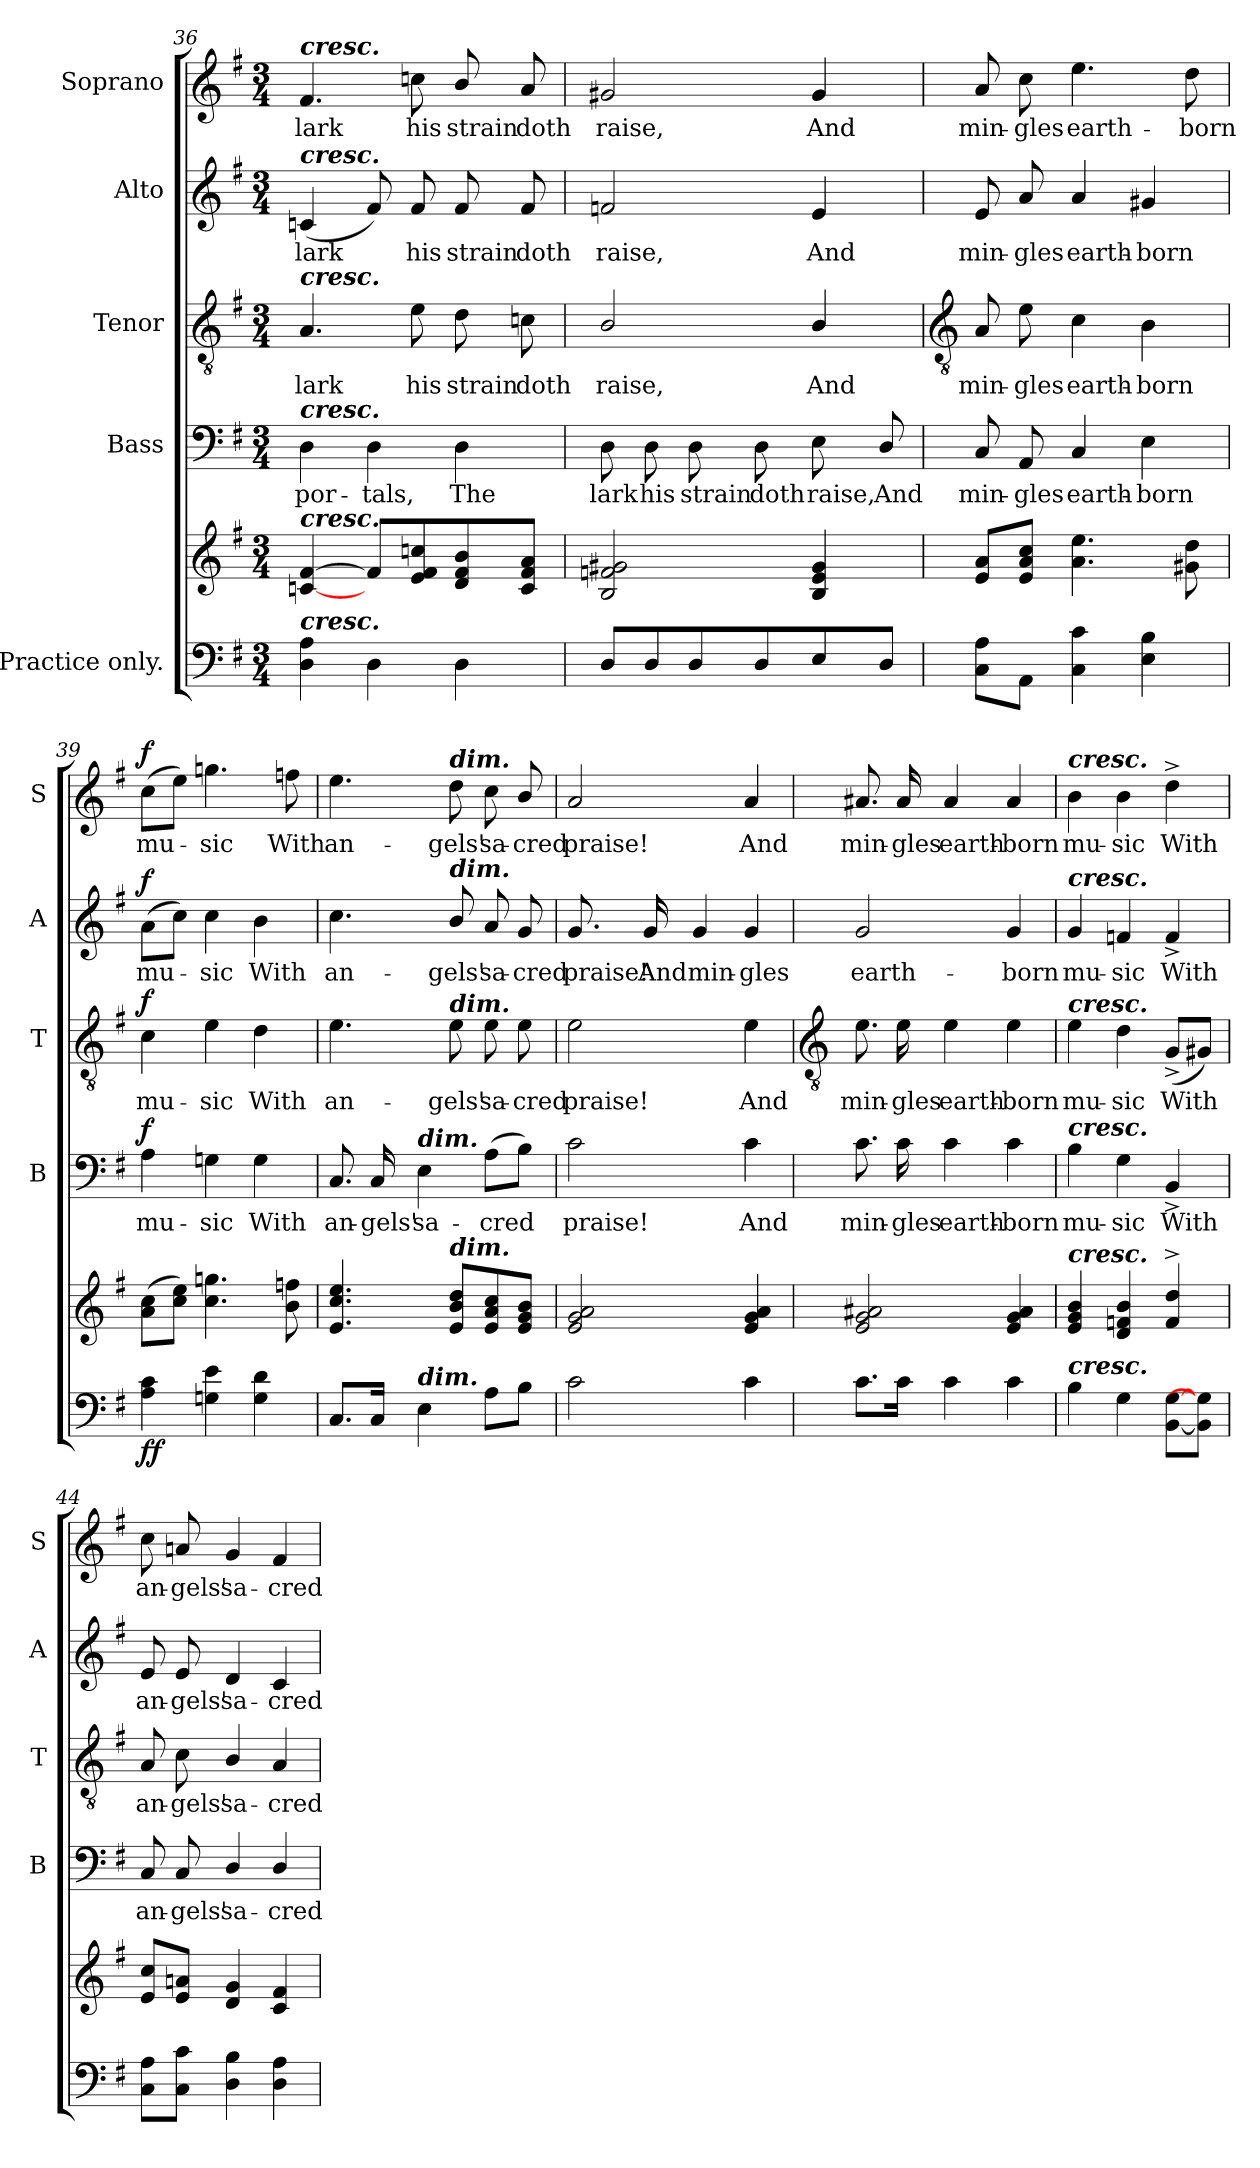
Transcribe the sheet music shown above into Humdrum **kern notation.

**kern	**kern	**dynam	**kern	**text	**dynam	**kern	**text	**dynam	**kern	**text	**dynam	**kern	**text	**dynam
*part5	*part5	*part5	*part4	*part4	*part4	*part3	*part3	*part3	*part2	*part2	*part2	*part1	*part1	*part1
*staff6	*staff5	*staff5/6	*staff4	*staff4	*staff4	*staff3	*staff3	*staff3	*staff2	*staff2	*staff2	*staff1	*staff1	*staff1
*I"Practice only.	*	*	*I"Bass	*	*	*I"Tenor	*	*	*I"Alto	*	*	*I"Soprano	*	*
*	*	*	*I'B	*	*	*I'T	*	*	*I'A	*	*	*I'S	*	*
*clefF4	*clefG2	*	*clefF4	*	*	*clefGv2	*	*	*clefG2	*	*	*clefG2	*	*
*k[f#]	*k[f#]	*	*k[f#]	*	*	*k[f#]	*	*	*k[f#]	*	*	*k[f#]	*	*
*G:	*G:	*	*G:	*	*	*G:	*	*	*G:	*	*	*G:	*	*
*M3/4	*M3/4	*	*M3/4	*	*	*M3/4	*	*	*M3/4	*	*	*M3/4	*	*
=36	=36	=36	=36	=36	=36	=36	=36	=36	=36	=36	=36	=36	=36	=36
!	!	!	!	!	!	!	!	!	!	!	!	!LO:TX:a:Bi:t=cresc.	!	!
!	!	!	!	!	!	!	!	!	!LO:TX:a:Bi:t=cresc.	!	!	!	!	!
!	!	!	!	!	!	!LO:TX:a:Bi:t=cresc.	!	!	!	!	!	!	!	!
!	!	!	!LO:TX:a:Bi:t=cresc.	!	!	!	!	!	!	!	!	!	!	!
!	!LO:TX:a:Bi:t=cresc.	!	!	!	!	!	!	!	!	!	!	!	!	!
!LO:TX:a:Bi:t=cresc.	!	!	!	!	!	!	!	!	!	!	!	!	!	!
!	!	!	!	!LO:LY:b	!	!	!LO:LY:b	!	!	!LO:LY:b	!	!	!LO:LY:b	!
4D 4A	[4cn [4f#	.	4D	por-	.	4.A	lark	.	(<4cn	lark	.	4.f#	lark	.
!	!	!	!	!LO:LY:b	!	!	!	!	!	!	!	!	!	!
4D	8f#L]	.	4D	-tals,	.	.	.	.	8f#)	.	.	.	.	.
!	!	!	!	!	!	!	!LO:LY:b	!	!	!LO:LY:b	!	!	!LO:LY:b	!
.	8e 8f# 8ccn	.	.	.	.	8e	his	.	8f#	his	.	8ccn	his	.
!	!	!	!	!LO:LY:b	!	!	!LO:LY:b	!	!	!LO:LY:b	!	!	!LO:LY:b	!
4D	8d/ 8f#/ 8b/	.	4D	The	.	8d	strain	.	8f#	strain	.	8b/	strain	.
!	!	!	!	!	!	!	!LO:LY:b	!	!	!LO:LY:b	!	!	!LO:LY:b	!
.	8c 8f# 8aJ	.	.	.	.	8cn	doth	.	8f#	doth	.	8a	doth	.
=37	=37	=37	=37	=37	=37	=37	=37	=37	=37	=37	=37	=37	=37	=37
!	!	!	!	!LO:LY:b	!	!	!LO:LY:b	!	!	!LO:LY:b	!	!	!LO:LY:b	!
8DL	2B 2fn 2g#X	.	8D	lark	.	2B/	raise,	.	2fn	raise,	.	2g#X	raise,	.
!	!	!	!	!LO:LY:b	!	!	!	!	!	!	!	!	!	!
8D	.	.	8D	his	.	.	.	.	.	.	.	.	.	.
!	!	!	!	!LO:LY:b	!	!	!	!	!	!	!	!	!	!
8D	.	.	8D	strain	.	.	.	.	.	.	.	.	.	.
!	!	!	!	!LO:LY:b	!	!	!	!	!	!	!	!	!	!
8D	.	.	8D	doth	.	.	.	.	.	.	.	.	.	.
!	!	!	!	!LO:LY:b	!	!	!LO:LY:b	!	!	!LO:LY:b	!	!	!LO:LY:b	!
8E	4B 4e 4g#	.	8E	raise,	.	4B/	And	.	4e	And	.	4g#	And	.
!	!	!	!	!LO:LY:b	!	!	!	!	!	!	!	!	!	!
8D/J	.	.	8D/	And	.	.	.	.	.	.	.	.	.	.
!!LO:LB:g=z
=38	=38	=38	=38	=38	=38	=38	=38	=38	=38	=38	=38	=38	=38	=38
*	*	*	*	*	*	*clefGv2	*	*	*	*	*	*	*	*
!	!	!	!	!LO:LY:b	!	!	!LO:LY:b	!	!	!LO:LY:b	!	!	!LO:LY:b	!
8C 8AL	8e 8aL	.	8C	min-	.	8A	min-	.	8e	min-	.	8a	min-	.
!	!	!	!	!LO:LY:b	!	!	!LO:LY:b	!	!	!LO:LY:b	!	!	!LO:LY:b	!
8AAJ	8e 8a 8ccJ	.	8AA	-gles	.	8e	-gles	.	8a	-gles	.	8cc	-gles	.
!	!	!	!	!LO:LY:b	!	!	!LO:LY:b	!	!	!LO:LY:b	!	!	!LO:LY:b	!
4C 4c	4.a 4.ee	.	4C	earth-	.	4c	earth-	.	4a	earth-	.	4.ee	earth-	.
!	!	!	!	!LO:LY:b	!	!	!LO:LY:b	!	!	!LO:LY:b	!	!	!	!
4E 4B	.	.	4E	-born	.	4B	-born	.	4g#X	-born	.	.	.	.
!	!	!	!	!	!	!	!	!	!	!	!	!	!LO:LY:b	!
.	8g#X 8dd	.	.	.	.	.	.	.	.	.	.	8dd	-born	.
=39	=39	=39	=39	=39	=39	=39	=39	=39	=39	=39	=39	=39	=39	=39
!	!	!LO:DY:b=2	!	!LO:LY:b	!	!	!LO:LY:b	!	!	!LO:LY:b	!	!	!LO:LY:b	!
!	!	!LO:DY:n=1:b	!	!	!LO:DY:b	!	!	!LO:DY:b	!	!	!LO:DY:b	!	!	!LO:DY:b
4A 4c	(>8a 8ccL	f f	4A	mu-	f	4c	mu-	f	(>8aL	mu-	f	(>8ccL	mu-	f
.	8cc 8eeJ)	.	.	.	.	.	.	.	8ccJ)	.	.	8eeJ)	.	.
!	!	!	!	!LO:LY:b	!	!	!LO:LY:b	!	!	!LO:LY:b	!	!	!LO:LY:b	!
4Gn 4e	4.cc 4.ggn	.	4Gn	-sic	.	4e	-sic	.	4cc	sic	.	4.ggn	sic	.
!	!	!	!	!LO:LY:b	!	!	!LO:LY:b	!	!	!LO:LY:b	!	!	!	!
4G 4d	.	.	4G	With	.	4d	With	.	4b	With	.	.	.	.
!	!	!	!	!	!	!	!	!	!	!	!	!	!LO:LY:b	!
.	8b 8ffn	.	.	.	.	.	.	.	.	.	.	8ffn	With	.
=40	=40	=40	=40	=40	=40	=40	=40	=40	=40	=40	=40	=40	=40	=40
!	!	!	!	!LO:LY:b	!	!	!LO:LY:b	!	!	!LO:LY:b	!	!	!LO:LY:b	!
8.CL	4.e 4.cc 4.ee	.	8.C	an-	.	4.e	an-	.	4.cc	an-	.	4.ee	an-	.
!	!	!	!	!LO:LY:b	!	!	!	!	!	!	!	!	!	!
16CJ	.	.	16C	-gels'	.	.	.	.	.	.	.	.	.	.
!	!	!	!LO:TX:a:Bi:t=dim.	!	!	!	!	!	!	!	!	!	!	!
!LO:TX:a:Bi:t=dim.	!	!	!	!	!	!	!	!	!	!	!	!	!	!
!	!	!	!	!LO:LY:b	!	!	!	!	!	!	!	!	!	!
4E	.	.	4E	sa-	.	.	.	.	.	.	.	.	.	.
!	!	!	!	!	!	!	!	!	!	!	!	!LO:TX:a:Bi:t=dim.	!	!
!	!	!	!	!	!	!	!	!	!LO:TX:a:Bi:t=dim.	!	!	!	!	!
!	!	!	!	!	!	!LO:TX:a:Bi:t=dim.	!	!	!	!	!	!	!	!
!	!LO:TX:a:Bi:t=dim.	!	!	!	!	!	!	!	!	!	!	!	!	!
!	!	!	!	!	!	!	!LO:LY:b	!	!	!LO:LY:b	!	!	!LO:LY:b	!
.	8e 8b 8ddL	.	.	.	.	8e	-gels'	.	8b/	-gels'	.	8dd	-gels'	.
!	!	!	!	!LO:LY:b	!	!	!LO:LY:b	!	!	!LO:LY:b	!	!	!LO:LY:b	!
8AL	8e 8a 8cc	.	(>8AL	-cred	.	8e	sa-	.	8a	sa-	.	8cc	sa-	.
!	!	!	!	!	!	!	!LO:LY:b	!	!	!LO:LY:b	!	!	!LO:LY:b	!
8BJ	8e 8g 8bJ	.	8BJ)	.	.	8e	-cred	.	8g	-cred	.	8b/	-cred	.
=41	=41	=41	=41	=41	=41	=41	=41	=41	=41	=41	=41	=41	=41	=41
!	!	!	!	!LO:LY:b	!	!	!LO:LY:b	!	!	!LO:LY:b	!	!	!LO:LY:b	!
2c	2e 2g 2a	.	2c	praise!	.	2e	praise!	.	8.g	praise!	.	2a	praise!	.
!	!	!	!	!	!	!	!	!	!	!LO:LY:b	!	!	!	!
.	.	.	.	.	.	.	.	.	16g	And	.	.	.	.
!	!	!	!	!	!	!	!	!	!	!LO:LY:b	!	!	!	!
.	.	.	.	.	.	.	.	.	4g	min-	.	.	.	.
!	!	!	!	!LO:LY:b	!	!	!LO:LY:b	!	!	!LO:LY:b	!	!	!LO:LY:b	!
4c	4e 4g 4a	.	4c	And	.	4e	And	.	4g	-gles	.	4a	And	.
!!LO:LB:g=z
=42	=42	=42	=42	=42	=42	=42	=42	=42	=42	=42	=42	=42	=42	=42
*	*	*	*	*	*	*clefGv2	*	*	*	*	*	*	*	*
*	*^	*	*	*	*	*	*	*	*	*	*	*	*	*
!	!	!LO:N:vis=1	!	!	!LO:LY:b	!	!	!LO:LY:b	!	!	!LO:LY:b	!	!	!LO:LY:b	!
8.cL	2e/ 2g/ 2a#X/	2.ryy	.	8.c	min-	.	8.e	min-	.	2g	earth-	.	8.a#X	min-	.
!	!	!	!	!	!LO:LY:b	!	!	!LO:LY:b	!	!	!	!	!	!LO:LY:b	!
16cJ	.	.	.	16c	-gles	.	16e	-gles	.	.	.	.	16a#	-gles	.
!	!	!	!	!	!LO:LY:b	!	!	!LO:LY:b	!	!	!	!	!	!LO:LY:b	!
4c	.	.	.	4c	earth-	.	4e	earth-	.	.	.	.	4a#	earth-	.
!	!	!	!	!	!LO:LY:b	!	!	!LO:LY:b	!	!	!LO:LY:b	!	!	!LO:LY:b	!
4c	4e/ 4g/ 4a#/	.	.	4c	-born	.	4e	-born	.	4g	-born	.	4a#	-born	.
=43	=43	=43	=43	=43	=43	=43	=43	=43	=43	=43	=43	=43	=43	=43	=43
!	!	!	!	!	!	!	!	!	!	!	!	!	!LO:TX:a:Bi:t=cresc.	!	!
!	!	!	!	!	!	!	!	!	!	!LO:TX:a:Bi:t=cresc.	!	!	!	!	!
!	!	!	!	!	!	!	!LO:TX:a:Bi:t=cresc.	!	!	!	!	!	!	!	!
!	!	!	!	!LO:TX:a:Bi:t=cresc.	!	!	!	!	!	!	!	!	!	!	!
!	!LO:TX:a:Bi:t=cresc.	!	!	!	!	!	!	!	!	!	!	!	!	!	!
!LO:TX:a:Bi:t=cresc.	!	!	!	!	!	!	!	!	!	!	!	!	!	!	!
!	!	!LO:N:vis=1	!	!	!LO:LY:b	!	!	!LO:LY:b	!	!	!LO:LY:b	!	!	!LO:LY:b	!
4B	4e/ 4g/ 4b/	2.ryy	.	4B	mu-	.	4e	mu-	.	4g	mu-	.	4b	mu-	.
!	!	!	!	!	!LO:LY:b	!	!	!LO:LY:b	!	!	!LO:LY:b	!	!	!LO:LY:b	!
4G	4d/ 4fn/ 4b/	.	.	4G	-sic	.	4d	-sic	.	4fn	-sic	.	4b	-sic	.
!	!	!	!	!	!LO:LY:b	!	!	!LO:LY:b	!	!	!LO:LY:b	!	!	!LO:LY:b	!
[8BB [8GL	4f/^ 4dd/^	.	.	4BB^	With	.	(<8G^L	With	.	4f^	With	.	4dd^	With	.
8BB] 8G#]J	.	.	.	.	.	.	8G#XJ)	.	.	.	.	.	.	.	.
=44	=44	=44	=44	=44	=44	=44	=44	=44	=44	=44	=44	=44	=44	=44	=44
!	!	!LO:N:vis=1	!	!	!LO:LY:b	!	!	!LO:LY:b	!	!	!LO:LY:b	!	!	!LO:LY:b	!
8C 8AL	8e/ 8cc/L	2.ryy	.	8C	an-	.	8A	an-	.	8e	an-	.	8cc	an-	.
!	!	!	!	!	!LO:LY:b	!	!	!LO:LY:b	!	!	!LO:LY:b	!	!	!LO:LY:b	!
8C 8cJ	8e/ 8an/J	.	.	8C	-gels'	.	8c	-gels'	.	8e	-gels'	.	8an	-gels'	.
!	!	!	!	!	!LO:LY:b	!	!	!LO:LY:b	!	!	!LO:LY:b	!	!	!LO:LY:b	!
4D\ 4B\	4d/ 4g/	.	.	4D/	sa-	.	4B/	sa-	.	4d	sa-	.	4g	sa-	.
!	!	!	!	!	!LO:LY:b	!	!	!LO:LY:b	!	!	!LO:LY:b	!	!	!LO:LY:b	!
4D\ 4A\	4c/ 4f#/	.	.	4D/	-cred	.	4A	-cred	.	4c	-cred	.	4f#	-cred	.
*	*v	*v	*	*	*	*	*	*	*	*	*	*	*	*	*
=	=	=	=	=	=	=	=	=	=	=	=	=	=	=
*-	*-	*-	*-	*-	*-	*-	*-	*-	*-	*-	*-	*-	*-	*-
